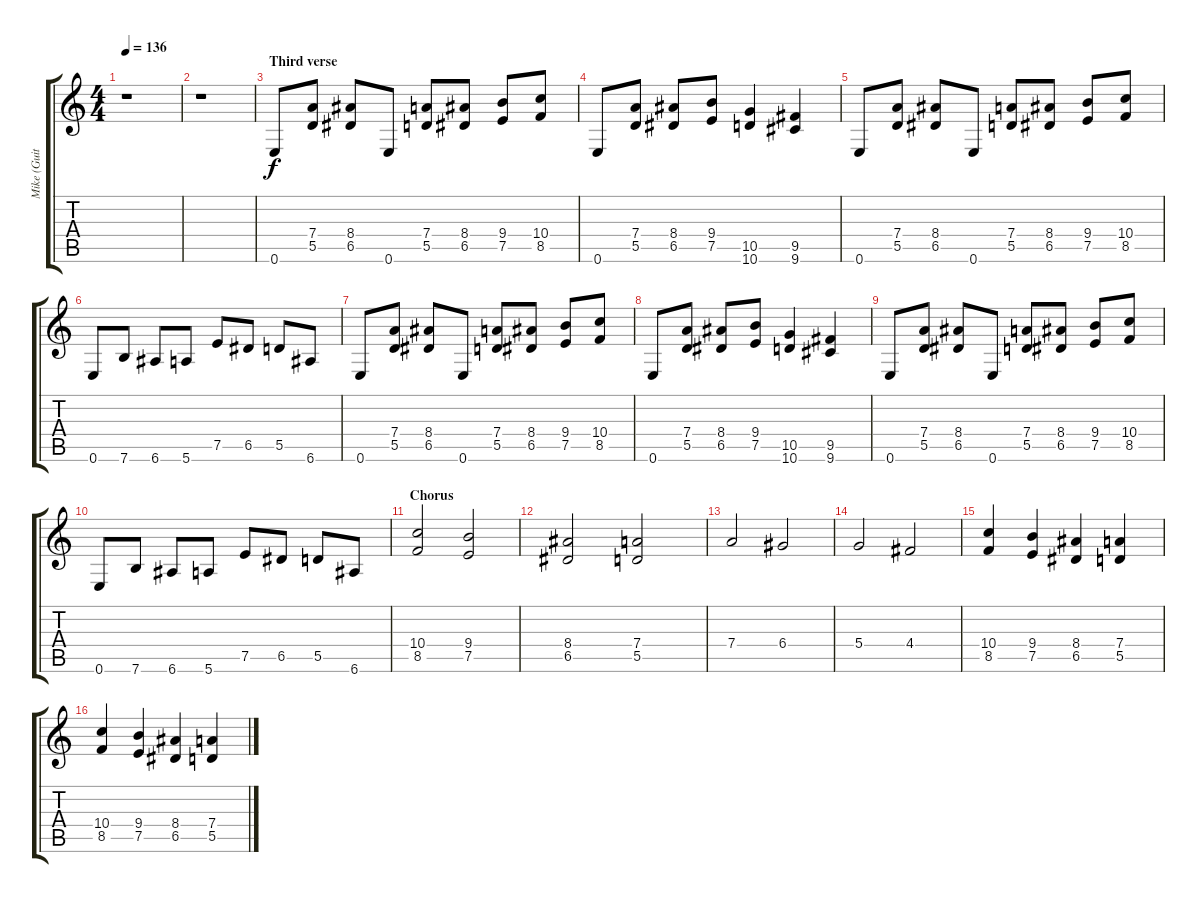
\track ("Mike (Guitar)" "Mike (Guit") {instrument overdrivenguitar}
\staff {score tabs}
\tuning (E4 B3 G3 D3 A2 E2) {hide}
\ts (4 4)
\tempo 136
\clef g2
\ks c
r.1{dy f} |
r.1 |
\section ("" "Third verse")
0.6.8 (7.4 5.5).8 (8.4 6.5).8 0.6.8 (7.4 5.5).8 (8.4 6.5).8 (9.4 7.5).8 (10.4 8.5).8 |
0.6.8 (7.4 5.5).8 (8.4 6.5).8 (9.4 7.5).8 (10.5 10.6).4 (9.5 9.6).4 |
0.6.8 (7.4 5.5).8 (8.4 6.5).8 0.6.8 (7.4 5.5).8 (8.4 6.5).8 (9.4 7.5).8 (10.4 8.5).8 |
0.6.8 7.6.8 6.6.8 5.6.8 7.5.8 6.5.8 5.5.8 6.6.8 |
0.6.8 (7.4 5.5).8 (8.4 6.5).8 0.6.8 (7.4 5.5).8 (8.4 6.5).8 (9.4 7.5).8 (10.4 8.5).8 |
0.6.8 (7.4 5.5).8 (8.4 6.5).8 (9.4 7.5).8 (10.5 10.6).4 (9.5 9.6).4 |
0.6.8 (7.4 5.5).8 (8.4 6.5).8 0.6.8 (7.4 5.5).8 (8.4 6.5).8 (9.4 7.5).8 (10.4 8.5).8 |
0.6.8 7.6.8 6.6.8 5.6.8 7.5.8 6.5.8 5.5.8 6.6.8 |
\section ("" "Chorus")
(10.4 8.5).2 (9.4 7.5).2 |
(8.4 6.5).2 (7.4 5.5).2 |
7.4.2 6.4.2 |
5.4.2 4.4.2 |
(10.4 8.5).4 (9.4 7.5).4 (8.4 6.5).4 (7.4 5.5).4 |
(10.4 8.5).4 (9.4 7.5).4 (8.4 6.5).4 (7.4 5.5).4
